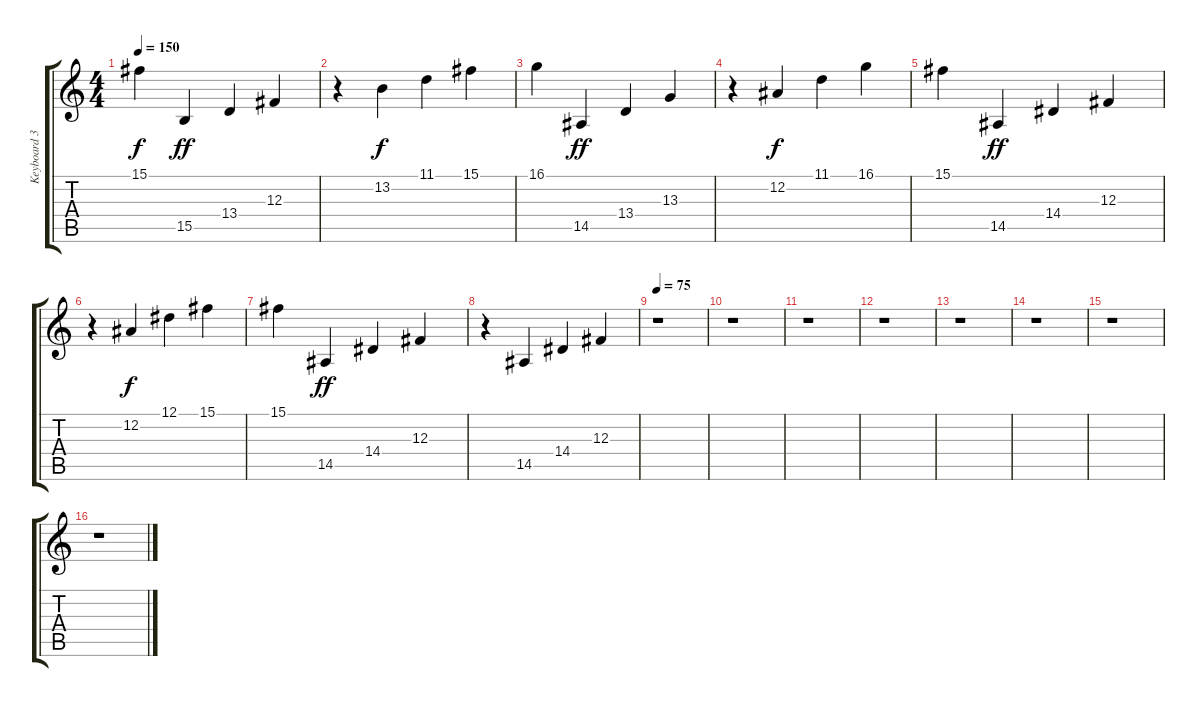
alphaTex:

\track ("Keyboard 3" "Keyboard 3") {instrument stringensemble1}
\staff {score tabs}
\tuning (Eb4 Bb3 Gb3 Db3 Ab2 Eb2) {hide}
\ts (4 4)
\tempo 150
\clef g2
\ks c
15.1.4{dy f} 15.5.4{dy ff} 13.4.4 12.3.4 |
r.4 13.2.4{dy f} 11.1.4 15.1.4 |
16.1.4 14.5.4{dy ff} 13.4.4 13.3.4 |
r.4 12.2.4{dy f} 11.1.4 16.1.4 |
15.1.4 14.5.4{dy ff} 14.4.4 12.3.4 |
r.4 12.2.4{dy f} 12.1.4 15.1.4 |
15.1.4 14.5.4{dy ff} 14.4.4 12.3.4 |
r.4 14.5.4 14.4.4 12.3.4 |
\tempo 75
r.1 |
r.1 |
r.1 |
r.1 |
r.1 |
r.1 |
r.1 |
r.1
